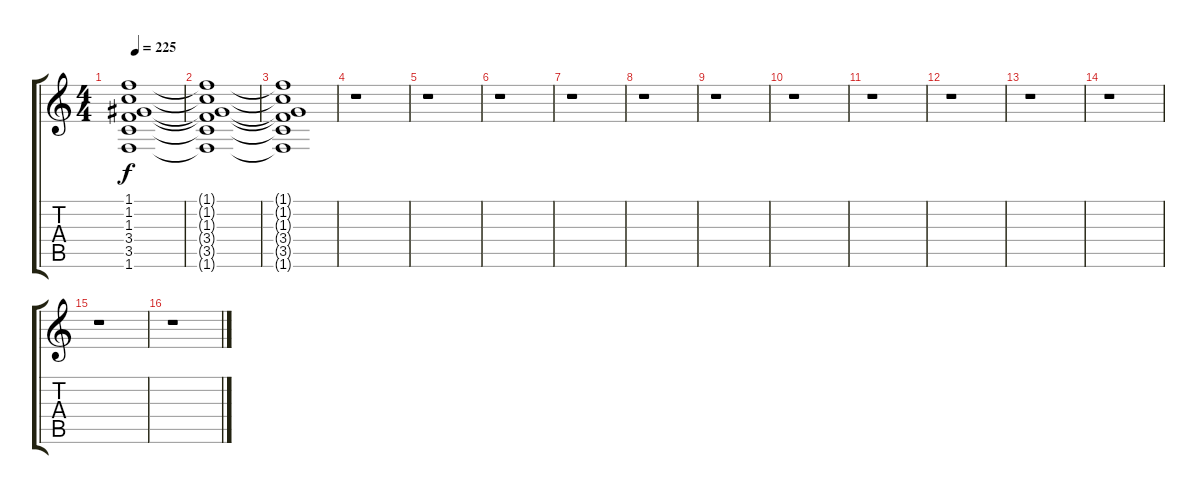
\track "" {instrument electricguitarmuted}
\staff {score tabs}
\tuning (E4 B3 G3 D3 A2 E2) {hide}
\ts (4 4)
\tempo 225
\clef g2
\ks c
(1.1{t} 1.2{t} 1.3{t} 3.4{t} 3.5{t} 1.6{t}).1{dy f} |
(1.1{t} 1.2{t} 1.3{t} 3.4{t} 3.5{t} 1.6{t}).1 |
(1.1{t} 1.2{t} 1.3{t} 3.4{t} 3.5{t} 1.6{t}).1 |
r.1 |
r.1 |
r.1 |
r.1 |
r.1 |
r.1 |
r.1 |
r.1 |
r.1 |
r.1 |
r.1 |
r.1 |
r.1
